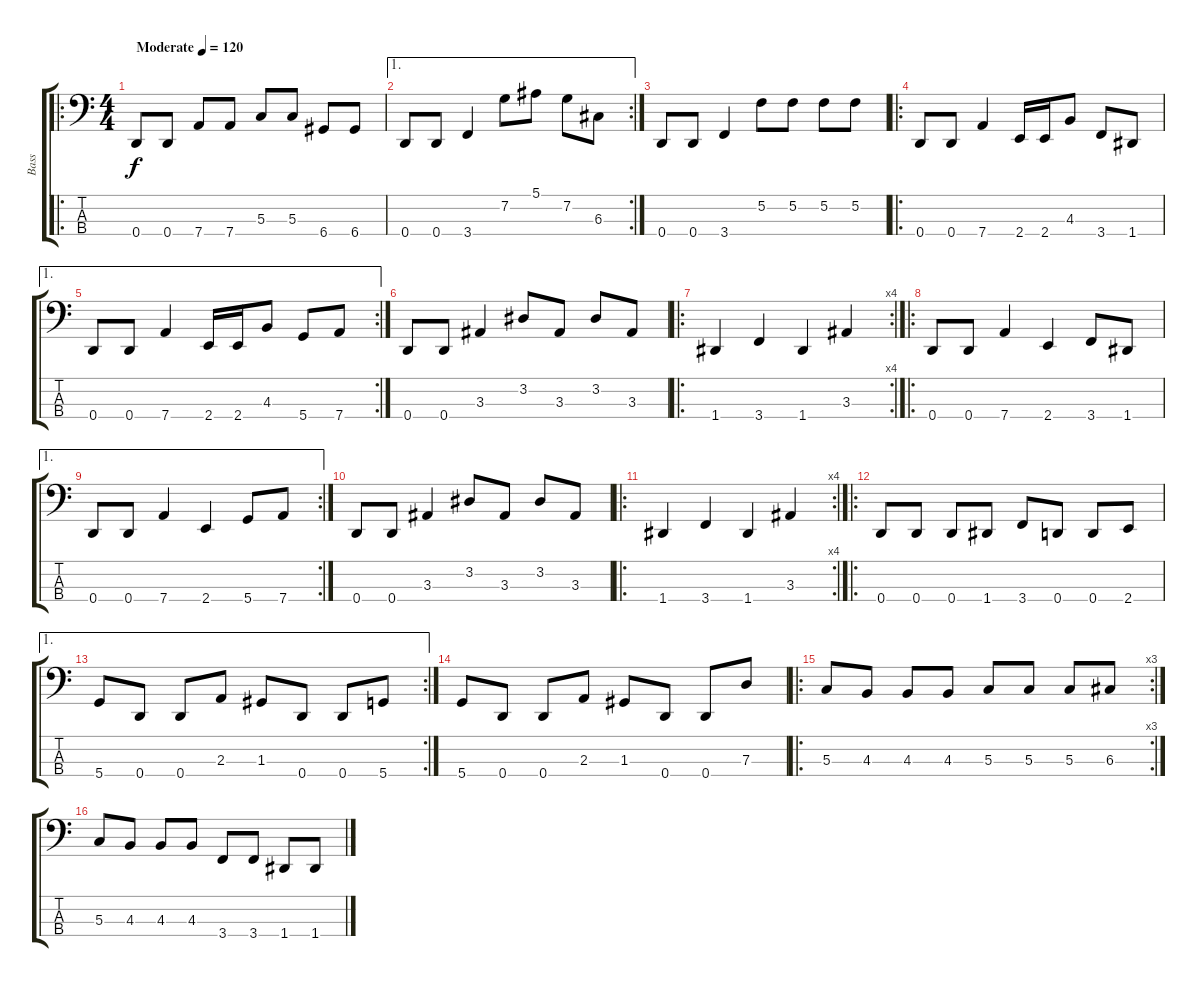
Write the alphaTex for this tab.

\track ("Bass" "Bass") {solo instrument electricbassfinger}
\staff {score tabs}
\tuning (F2 C2 G1 D1) {hide}
\ro
\ts (4 4)
\tempo (120 "Moderate")
\clef f4
\ks c
0.4.8{dy f instrument electricbassfinger} 0.4.8 7.4.8 7.4.8 5.3.8 5.3.8 6.4.8 6.4.8 |
\ae 1
\rc 2
0.4.8 0.4.8 3.4.4 7.2.8 5.1.8 7.2.8 6.3.8 |
0.4.8 0.4.8 3.4.4 5.2.8 5.2.8 5.2.8 5.2.8 |
\ro
0.4.8 0.4.8 7.4.4 2.4.16 2.4.16 4.3.8 3.4.8 1.4.8 |
\ae 1
\rc 2
0.4.8 0.4.8 7.4.4 2.4.16 2.4.16 4.3.8 5.4.8 7.4.8 |
0.4.8 0.4.8 3.3.4 3.2.8 3.3.8 3.2.8 3.3.8 |
\ro
\rc 4
1.4.4 3.4.4 1.4.4 3.3.4 |
\ro
0.4.8 0.4.8 7.4.4 2.4.4 3.4.8 1.4.8 |
\ae 1
\rc 2
0.4.8 0.4.8 7.4.4 2.4.4 5.4.8 7.4.8 |
0.4.8 0.4.8 3.3.4 3.2.8 3.3.8 3.2.8 3.3.8 |
\ro
\rc 4
1.4.4 3.4.4 1.4.4 3.3.4 |
\ro
0.4.8 0.4.8 0.4.8 1.4.8 3.4.8 0.4.8 0.4.8 2.4.8 |
\ae 1
\rc 2
5.4.8 0.4.8 0.4.8 2.3.8 1.3.8 0.4.8 0.4.8 5.4.8 |
5.4.8 0.4.8 0.4.8 2.3.8 1.3.8 0.4.8 0.4.8 7.3.8 |
\ro
\rc 3
5.3.8 4.3.8 4.3.8 4.3.8 5.3.8 5.3.8 5.3.8 6.3.8 |
5.3.8 4.3.8 4.3.8 4.3.8 3.4.8 3.4.8 1.4.8 1.4.8
